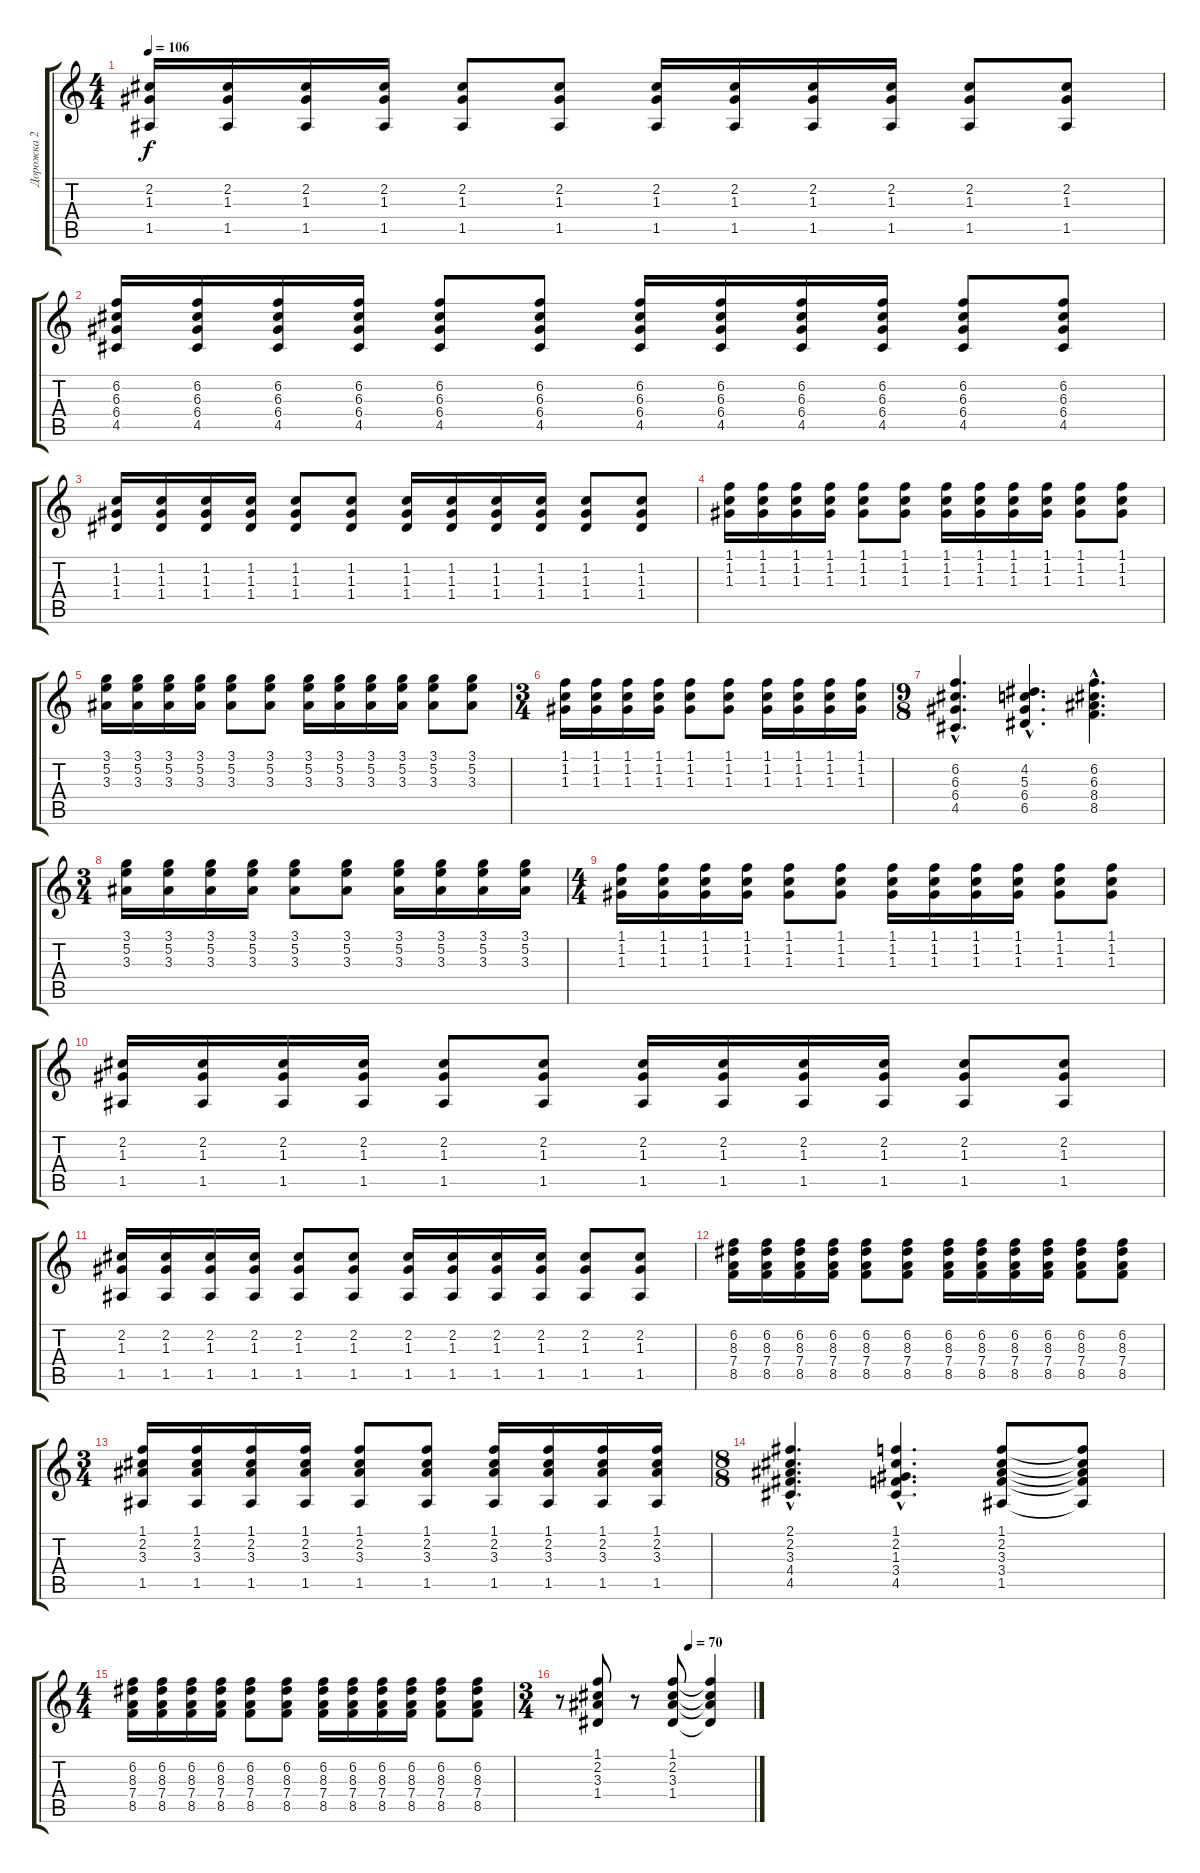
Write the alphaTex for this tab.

\track ("Дорожка 2" "Дорожка 2") {instrument electricguitarmuted}
\staff {score tabs}
\tuning (E4 B3 G3 D3 A2 E2) {hide}
\ts (4 4)
\tempo 106
\clef g2
\ks c
(2.2 1.3 1.5).16{dy f} (2.2 1.3 1.5).16 (2.2 1.3 1.5).16 (2.2 1.3 1.5).16 (2.2 1.3 1.5).8 (2.2 1.3 1.5).8 (2.2 1.3 1.5).16 (2.2 1.3 1.5).16 (2.2 1.3 1.5).16 (2.2 1.3 1.5).16 (2.2 1.3 1.5).8 (2.2 1.3 1.5).8 |
(6.2 6.3 6.4 4.5).16 (6.2 6.3 6.4 4.5).16 (6.2 6.3 6.4 4.5).16 (6.2 6.3 6.4 4.5).16 (6.2 6.3 6.4 4.5).8 (6.2 6.3 6.4 4.5).8 (6.2 6.3 6.4 4.5).16 (6.2 6.3 6.4 4.5).16 (6.2 6.3 6.4 4.5).16 (6.2 6.3 6.4 4.5).16 (6.2 6.3 6.4 4.5).8 (6.2 6.3 6.4 4.5).8 |
(1.2 1.3 1.4).16 (1.2 1.3 1.4).16 (1.2 1.3 1.4).16 (1.2 1.3 1.4).16 (1.2 1.3 1.4).8 (1.2 1.3 1.4).8 (1.2 1.3 1.4).16 (1.2 1.3 1.4).16 (1.2 1.3 1.4).16 (1.2 1.3 1.4).16 (1.2 1.3 1.4).8 (1.2 1.3 1.4).8 |
(1.1 1.2 1.3).16 (1.1 1.2 1.3).16 (1.1 1.2 1.3).16 (1.1 1.2 1.3).16 (1.1 1.2 1.3).8 (1.1 1.2 1.3).8 (1.1 1.2 1.3).16 (1.1 1.2 1.3).16 (1.1 1.2 1.3).16 (1.1 1.2 1.3).16 (1.1 1.2 1.3).8 (1.1 1.2 1.3).8 |
(3.1 5.2 3.3).16 (3.1 5.2 3.3).16 (3.1 5.2 3.3).16 (3.1 5.2 3.3).16 (3.1 5.2 3.3).8 (3.1 5.2 3.3).8 (3.1 5.2 3.3).16 (3.1 5.2 3.3).16 (3.1 5.2 3.3).16 (3.1 5.2 3.3).16 (3.1 5.2 3.3).8 (3.1 5.2 3.3).8 |
\ts (3 4)
(1.1 1.2 1.3).16 (1.1 1.2 1.3).16 (1.1 1.2 1.3).16 (1.1 1.2 1.3).16 (1.1 1.2 1.3).8 (1.1 1.2 1.3).8 (1.1 1.2 1.3).16 (1.1 1.2 1.3).16 (1.1 1.2 1.3).16 (1.1 1.2 1.3).16 |
\ts (9 8)
(6.2{hac} 6.3{hac} 6.4{hac} 4.5{hac}).4{d} (4.2{hac} 5.3{hac} 6.4{hac} 6.5{hac}).4{d} (6.2{hac} 6.3{hac} 8.4{hac} 8.5{hac}).4{d} |
\ts (3 4)
(3.1 5.2 3.3).16 (3.1 5.2 3.3).16 (3.1 5.2 3.3).16 (3.1 5.2 3.3).16 (3.1 5.2 3.3).8 (3.1 5.2 3.3).8 (3.1 5.2 3.3).16 (3.1 5.2 3.3).16 (3.1 5.2 3.3).16 (3.1 5.2 3.3).16 |
\ts (4 4)
(1.1 1.2 1.3).16 (1.1 1.2 1.3).16 (1.1 1.2 1.3).16 (1.1 1.2 1.3).16 (1.1 1.2 1.3).8 (1.1 1.2 1.3).8 (1.1 1.2 1.3).16 (1.1 1.2 1.3).16 (1.1 1.2 1.3).16 (1.1 1.2 1.3).16 (1.1 1.2 1.3).8 (1.1 1.2 1.3).8 |
(2.2 1.3 1.5).16 (2.2 1.3 1.5).16 (2.2 1.3 1.5).16 (2.2 1.3 1.5).16 (2.2 1.3 1.5).8 (2.2 1.3 1.5).8 (2.2 1.3 1.5).16 (2.2 1.3 1.5).16 (2.2 1.3 1.5).16 (2.2 1.3 1.5).16 (2.2 1.3 1.5).8 (2.2 1.3 1.5).8 |
(2.2 1.3 1.5).16 (2.2 1.3 1.5).16 (2.2 1.3 1.5).16 (2.2 1.3 1.5).16 (2.2 1.3 1.5).8 (2.2 1.3 1.5).8 (2.2 1.3 1.5).16 (2.2 1.3 1.5).16 (2.2 1.3 1.5).16 (2.2 1.3 1.5).16 (2.2 1.3 1.5).8 (2.2 1.3 1.5).8 |
(6.2 8.3 7.4 8.5).16 (6.2 8.3 7.4 8.5).16 (6.2 8.3 7.4 8.5).16 (6.2 8.3 7.4 8.5).16 (6.2 8.3 7.4 8.5).8 (6.2 8.3 7.4 8.5).8 (6.2 8.3 7.4 8.5).16 (6.2 8.3 7.4 8.5).16 (6.2 8.3 7.4 8.5).16 (6.2 8.3 7.4 8.5).16 (6.2 8.3 7.4 8.5).8 (6.2 8.3 7.4 8.5).8 |
\ts (3 4)
(1.1 2.2 3.3 1.5).16 (1.1 2.2 3.3 1.5).16 (1.1 2.2 3.3 1.5).16 (1.1 2.2 3.3 1.5).16 (1.1 2.2 3.3 1.5).8 (1.1 2.2 3.3 1.5).8 (1.1 2.2 3.3 1.5).16 (1.1 2.2 3.3 1.5).16 (1.1 2.2 3.3 1.5).16 (1.1 2.2 3.3 1.5).16 |
\ts (8 8)
(2.1{hac} 2.2{hac} 3.3{hac} 4.4{hac} 4.5{hac}).4{d} (1.1{hac} 2.2{hac} 1.3{hac} 3.4{hac} 4.5{hac}).4{d} (1.1 2.2 3.3 3.4 1.5).8 (1.1{t} 2.2{t} 3.3{t} 3.4{t} 1.5{t}).8 |
\ts (4 4)
(6.2 8.3 7.4 8.5).16 (6.2 8.3 7.4 8.5).16 (6.2 8.3 7.4 8.5).16 (6.2 8.3 7.4 8.5).16 (6.2 8.3 7.4 8.5).8 (6.2 8.3 7.4 8.5).8 (6.2 8.3 7.4 8.5).16 (6.2 8.3 7.4 8.5).16 (6.2 8.3 7.4 8.5).16 (6.2 8.3 7.4 8.5).16 (6.2 8.3 7.4 8.5).8 (6.2 8.3 7.4 8.5).8 |
\ts (3 4)
\tempo (70 0.6666666666666666)
r.8 (1.1 2.2 3.3 1.4).8 r.8 (1.1 2.2 3.3 1.4).8 (1.1{t} 2.2{t} 3.3{t} 1.4{t}).4
